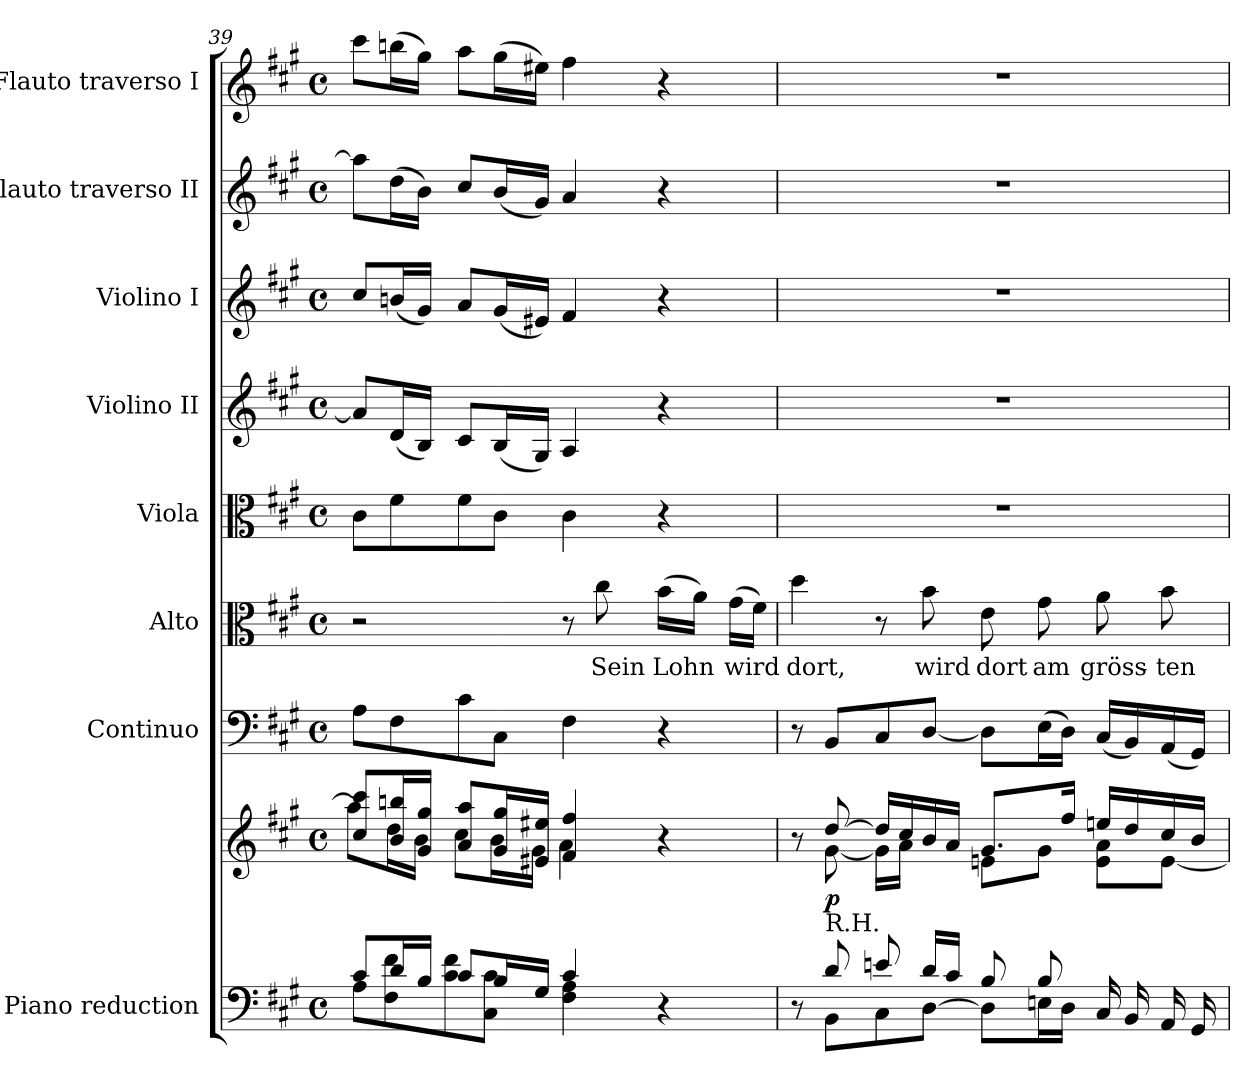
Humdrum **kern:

**kern	**kern	**dynam	**kern	**kern	**text	**kern	**kern	**kern	**kern	**kern
*part8	*part8	*part8	*part7	*part6	*part6	*part5	*part4	*part3	*part2	*part1
*staff9	*staff8	*staff8/9	*staff7	*staff6	*staff6	*staff5	*staff4	*staff3	*staff2	*staff1
*I"Piano reduction	*	*	*I"Continuo	*I"Alto	*	*I"Viola	*I"Violino II	*I"Violino I	*I"Flauto traverso II	*I"Flauto traverso I
*I'Pno	*	*	*	*	*	*I'Vla	*	*I'Vln	*I'Fl	*I'Fl
*clefF4	*clefG2	*	*clefF4	*clefC3	*	*clefC3	*clefG2	*clefG2	*clefG2	*clefG2
*k[f#c#g#]	*k[f#c#g#]	*	*k[f#c#g#]	*k[f#c#g#]	*	*k[f#c#g#]	*k[f#c#g#]	*k[f#c#g#]	*k[f#c#g#]	*k[f#c#g#]
*A:	*A:	*	*A:	*A:	*	*A:	*A:	*A:	*A:	*A:
*M4/4	*M4/4	*	*M4/4	*M4/4	*	*M4/4	*M4/4	*M4/4	*M4/4	*M4/4
*met(c)	*met(c)	*	*met(c)	*met(c)	*	*met(c)	*met(c)	*met(c)	*met(c)	*met(c)
=39	=39	=39	=39	=39	=39	=39	=39	=39	=39	=39
*^	*^	*	*	*	*	*	*	*	*	*
8c#/L	8A\L	8cc#/ 8ccc#/L	8aa\L]	.	8A\L	2r	.	8c#\L	8a/L]	8cc#/L	8aa\L]	8ccc#\L
16d/L	8F#\ 8f#\	16b/ 16bbn/L	16dd\L	.	8F#\	.	.	8f#\	(<16d/L	(<16bn/L	(>16dd\L	(>16bbn\L
16B/JJ	.	16g#/ 16gg#/JJ	16b\JJ	.	.	.	.	.	16B/JJ)	16g#/JJ)	16b\JJ)	16gg#\JJ)
8c#/L	8c#\ 8f#\	8a/ 8aa/L	8cc#\L	.	8c#\	.	.	8f#\	8c#/L	8a/L	8cc#/L	8aa\L
16B/L	8C#\ 8c#\J	16g#/ 16gg#/L	16b\L	.	8C#\J	.	.	8c#\J	(<16B/L	(<16g#/L	(<16b/L	(>16gg#\L
16G#/JJ	.	16e#X/ 16ee#X/JJ	16g#\JJ	.	.	.	.	.	16G#/JJ)	16e#X/JJ)	16g#/JJ)	16ee#X\JJ)
4c#/	4F#\ 4A\	4f#/ 4ff#/	4a\	.	4F#\	8r	.	4c#\	4A/	4f#/	4a/	4ff#\
!	!	!	!	!	!	!	!LO:LY:b	!	!	!	!	!
.	.	.	.	.	.	8cc#\	Sein	.	.	.	.	.
!	!	!	!	!	!	!	!LO:LY:b	!	!	!	!	!
4r	4ryy	4r	4ryy	.	4r	(>16b\LL	Lohn	4r	4r	4r	4r	4r
.	.	.	.	.	.	16a\JJ)	.	.	.	.	.	.
!	!	!	!	!	!	!	!LO:LY:b	!	!	!	!	!
.	.	.	.	.	.	(>16g#\LL	wird	.	.	.	.	.
.	.	.	.	.	.	16f#\JJ)	.	.	.	.	.	.
=40	=40	=40	=40	=40	=40	=40	=40	=40	=40	=40	=40	=40
*	*^	*	*^	*	*	*	*	*	*	*	*	*
!	!	!	!	!	!	!	!	!	!LO:LY:b	!	!	!	!	!
4.ryy	8r	8ryy	8r	8ryy	4.ryy	.	8r	4dd\	dort,	1r	1r	1r	1r	1r
!	!LO:TX:a:t=R.H.	!	!	!	!	!	!	!	!	!	!	!	!	!
!	!	!	!	!	!	!LO:DY:b	!	!	!	!	!	!	!	!
.	8d/L	8BB\L	[8dd/	[8g#\	.	p	8BB/L	.	.	.	.	.	.	.
.	8en/	8C#\	16dd/LL]	16g#\LL]	.	.	8C#/	8r	.	.	.	.	.	.
.	.	.	16cc#/	16a\JJ	.	.	.	.	.	.	.	.	.	.
!	!	!	!	!	!	!	!	!	!LO:LY:b	!	!	!	!	!
16d/LL	8ryy	[8D\J	16b/	8ryy	8f#\J	.	[8D/J	8b\	wird	.	.	.	.	.
16c#/JJ	.	.	16a/JJ	.	.	.	.	.	.	.	.	.	.	.
!	!	!	!	!	!	!	!	!	!LO:LY:b	!	!	!	!	!
2ryy	8B/L	8D\L]	8.g#/L	8en\L	2ryy	.	8D\L]	8e\	dort	.	.	.	.	.
!	!	!	!	!	!	!	!	!	!LO:LY:b	!	!	!	!	!
.	8B/J	16En\L	.	8g#\J	.	.	(>16E\L	8g#\	am	.	.	.	.	.
.	.	16D\JJ	16ff#/Jk	.	.	.	16D\JJ)	.	.	.	.	.	.	.
!	!	!	!	!	!	!	!	!	!LO:LY:b	!	!	!	!	!
.	16C#/LL	4ryy	16een/LL	8e\ 8a\L	.	.	(<16C#/LL	8a\	gröss-	.	.	.	.	.
.	16BB/	.	16dd/	.	.	.	16BB/)	.	.	.	.	.	.	.
!	!	!	!	!	!	!	!	!	!LO:LY:b	!	!	!	!	!
.	16AA/	.	16cc#/	[8e\J	.	.	(<16AA/	8b\	-ten	.	.	.	.	.
.	16GG#/JJ	.	16b/JJ	.	.	.	16GG#/JJ)	.	.	.	.	.	.	.
*v	*v	*v	*	*	*	*	*	*	*	*	*	*	*	*
*	*v	*v	*v	*	*	*	*	*	*	*	*	*
=	=	=	=	=	=	=	=	=	=	=
*-	*-	*-	*-	*-	*-	*-	*-	*-	*-	*-
